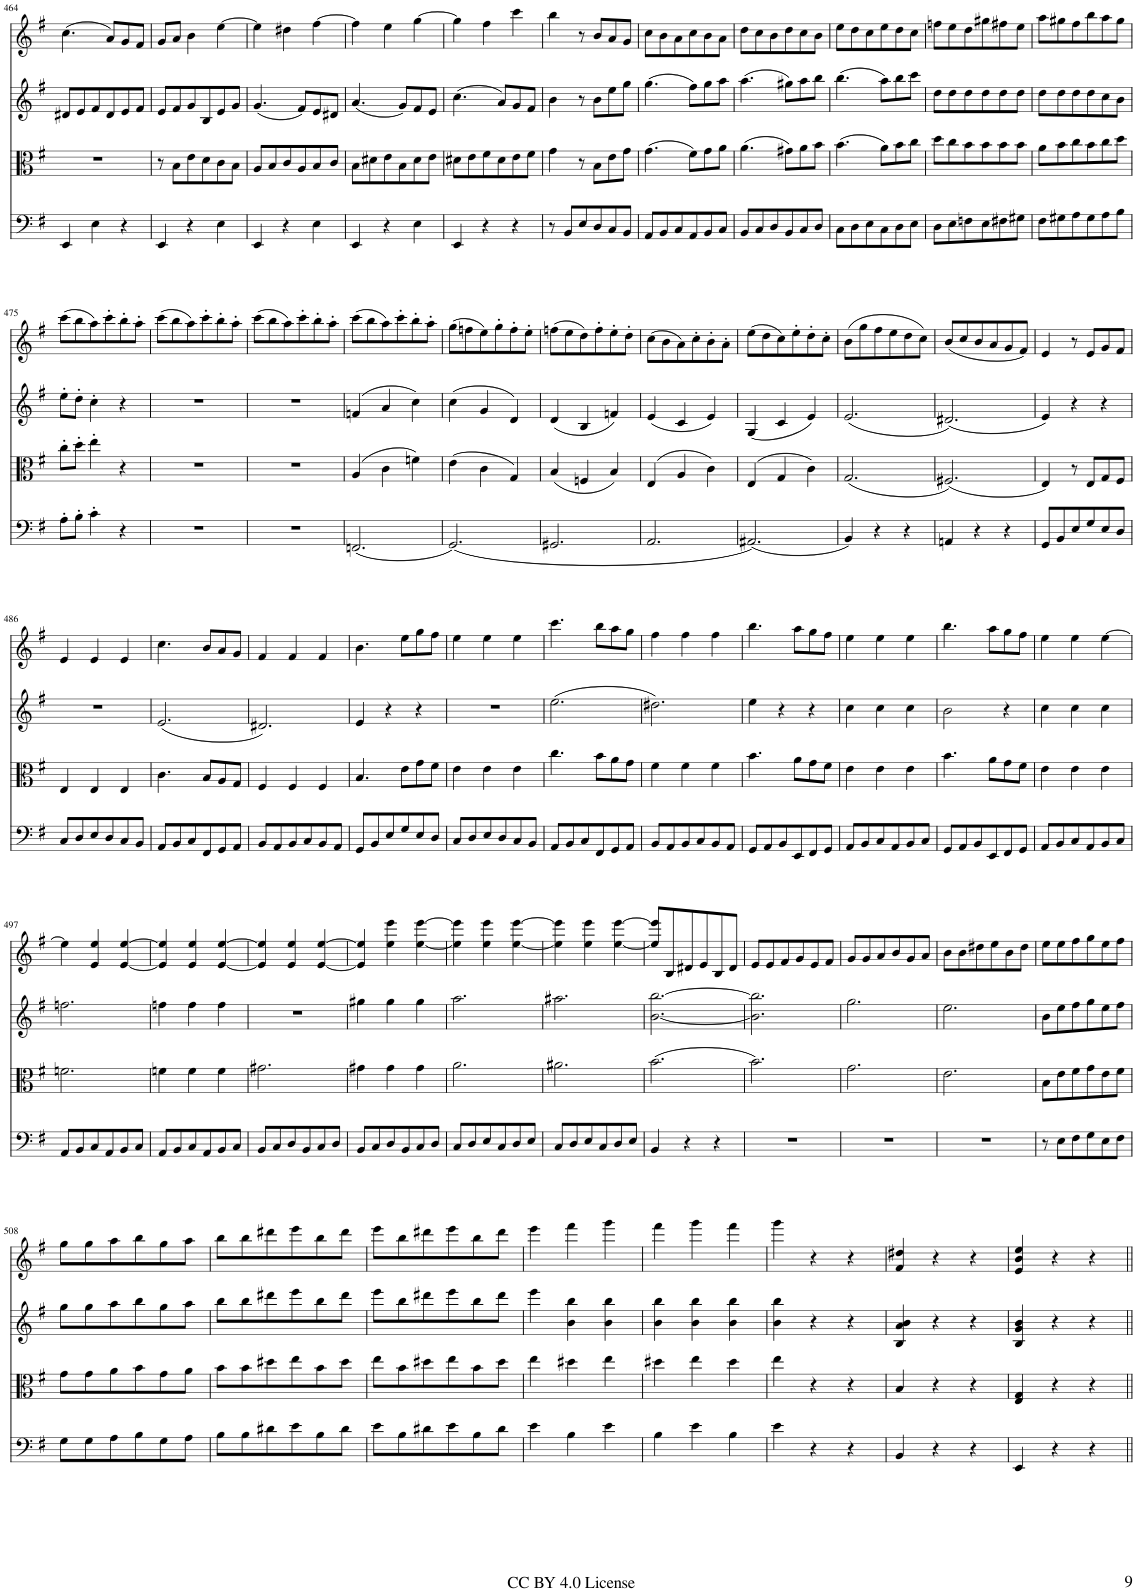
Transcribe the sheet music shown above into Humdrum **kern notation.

**kern	**kern	**kern	**kern
*part4	*part3	*part2	*part1
*staff4	*staff3	*staff2	*staff1
*I"Cello	*I"Viola	*I"Violin II	*I"Violin I
*	*I'Vla	*I'Vln	*I'Vln
!!LO:PB:g=z
*clefF4	*clefC3	*clefG2	*clefG2
*k[f#]	*k[f#]	*k[f#]	*k[f#]
*M3/4	*M3/4	*M3/4	*M3/4
=464	=464	=464	=464
4EE/	2.r	8d#X/L	(4.cc\
.	.	8e/	.
4E\	.	8f#/	.
.	.	8d#/	8a/L)
4r	.	8e/	8g/
.	.	8f#/J	8f#/J
=465	=465	=465	=465
4EE/	8r	8e/L	8g/L
.	8B\L	8f#/	8a/J
4r	8e\	8g/	4b\
.	8d\	8B/	.
4E\	8c\	8e/	[4ee\
.	8B\J	8g/J	.
=466	=466	=466	=466
4EE/	8A/L	(4.g/	4ee\]
.	8B/	.	.
4r	8c/	.	4dd#X\
.	8A/	8f#/L)	.
4E\	8B/	8e/	[4ff#\
.	8c/J	8d#X/J	.
=467	=467	=467	=467
4EE/	8B\L	(4.a/	4ff#\]
.	8d#X\	.	.
4r	8e\	.	4ee\
.	8B\	8g/L)	.
4E\	8d#\	8f#/	[4gg\
.	8e\J	8e/J	.
=468	=468	=468	=468
4EE/	8d#X\L	(4.cc\	4gg\]
.	8e\	.	.
4r	8f#\	.	4ff#\
.	8d#\	8a/L)	.
4r	8e\	8g/	4ccc\
.	8f#\J	8f#/J	.
=469	=469	=469	=469
8r	4g\	4b\	4bb\
8BB/L	.	.	.
8E/	8r	8r	8r
8D/	8B\L	8b\L	8b/L
8C/	8e\	8ee\	8a/
8BB/J	8g\J	8gg\J	8g/J
=470	=470	=470	=470
8AA/L	(4.g\	(4.gg\	8cc\L
8BB/	.	.	8b\
8C/	.	.	8a\
8AA/	8f#\L)	8ff#\L)	8cc\
8BB/	8g\	8gg\	8b\
8C/J	8a\J	8aa\J	8a\J
=471	=471	=471	=471
8BB/L	(4.a\	(4.aa\	8dd\L
8C/	.	.	8cc\
8D/	.	.	8b\
8BB/	8g#X\L)	8gg#X\L)	8dd\
8C/	8a\	8aa\	8cc\
8D/J	8b\J	8bb\J	8b\J
=472	=472	=472	=472
8C\L	(4.b\	(4.bb\	8ee\L
8D\	.	.	8dd\
8E\	.	.	8cc\
8C\	8a\L)	8aa\L)	8ee\
8D\	8b\	8bb\	8dd\
8E\J	8cc\J	8ccc\J	8cc\J
=473	=473	=473	=473
8D\L	8dd\L	8dd\L	8ffn\L
8E\	8cc\	8dd\	8ee\
8Fn\	8b\	8dd\	8dd\
8E\	8b\	8dd\	8gg#X\
8F#X\	8b\	8dd\	8ff#X\
8G#X\J	8b\J	8dd\J	8ee\J
=474	=474	=474	=474
8F#\L	8a\L	8dd\L	8aa\L
8G#X\	8b\	8dd\	8gg#X\
8A\	8cc\	8dd\	8ff#\
8G#\	8b\	8dd\	8bb\
8A\	8cc\	8cc\	8aa\
8B\J	8dd\J	8b\J	8gg#\J
!!LO:LB:g=z
=475	=475	=475	=475
8A'\L	8cc'\L	8ee'\L	(8ccc\L
8B'\J	8dd'\J	8dd'\J	8bb\
4c'\	4ee'\	4cc'\	8aa\)
.	.	.	8ccc'\
4r	4r	4r	8bb'\
.	.	.	8aa'\J
=476	=476	=476	=476
2.r	2.r	2.r	(8ccc\L
.	.	.	8bb\
.	.	.	8aa\)
.	.	.	8ccc'\
.	.	.	8bb'\
.	.	.	8aa'\J
=477	=477	=477	=477
2.r	2.r	2.r	(8ccc\L
.	.	.	8bb\
.	.	.	8aa\)
.	.	.	8ccc'\
.	.	.	8bb'\
.	.	.	8aa'\J
=478	=478	=478	=478
(2.FFn/	(4A/	(4fn/	(8ccc\L
.	.	.	8bb\
.	4c\	4a/	8aa\)
.	.	.	8ccc'\
.	4fn\)	4cc\)	8bb'\
.	.	.	8aa'\J
=479	=479	=479	=479
(2.GG/)	(4e\	(4cc\	(8gg\L
.	.	.	8ffn\
.	4c\	4g/	8ee\)
.	.	.	8gg'\
.	4G/)	4d/)	8ff'\
.	.	.	8ee'\J
=480	=480	=480	=480
2.GG#X/	(4B/	(4d/	(8ffn\L
.	.	.	8ee\
.	4Fn/	4B/	8dd\)
.	.	.	8ff'\
.	4B/)	4fn/)	8ee'\
.	.	.	8dd'\J
=481	=481	=481	=481
2.AA/	(4E/	(4e/	(8cc\L
.	.	.	8b\
.	4A/	4c/	8a\)
.	.	.	8cc'\
.	4c\)	4e/)	8b'\
.	.	.	8a'\J
=482	=482	=482	=482
(2.AA#X/)	(4E/	(4G/	(8ee\L
.	.	.	8dd\
.	4G/	4c/	8cc\)
.	.	.	8ee'\
.	4c\)	4e/)	8dd'\
.	.	.	8cc'\J
=483	=483	=483	=483
4BB/)	(2.G/	(2.e/	(8b\L
.	.	.	8gg\
4r	.	.	8ff#\
.	.	.	8ee\
4r	.	.	8dd\
.	.	.	8cc\J)
=484	=484	=484	=484
4AAn/	(2.F#X/)	(2.d#X/)	(8b/L
.	.	.	8cc/
4r	.	.	8b/
.	.	.	8a/
4r	.	.	8g/
.	.	.	8f#/J)
=485	=485	=485	=485
8GG/L	4E/)	4e/)	4e/
8BB/	.	.	.
8E/	8r	4r	8r
8G/	8E/L	.	8e/L
8E/	8G/	4r	8g/
8D/J	8F#/J	.	8f#/J
!!LO:LB:g=z
=486	=486	=486	=486
8C/L	4E/	2.r	4e/
8D/	.	.	.
8E/	4E/	.	4e/
8D/	.	.	.
8C/	4E/	.	4e/
8BB/J	.	.	.
=487	=487	=487	=487
8AA/L	4.c\	(2.e/	4.cc\
8BB/	.	.	.
8C/	.	.	.
8FF#/	8B/L	.	8b/L
8GG/	8A/	.	8a/
8AA/J	8G/J	.	8g/J
=488	=488	=488	=488
8BB/L	4F#/	2.d#X/)	4f#/
8AA/	.	.	.
8BB/	4F#/	.	4f#/
8C/	.	.	.
8BB/	4F#/	.	4f#/
8AA/J	.	.	.
=489	=489	=489	=489
8GG/L	4.B/	4e/	4.b\
8BB/	.	.	.
8E/	.	4r	.
8G/	8e\L	.	8ee\L
8E/	8g\	4r	8gg\
8D/J	8f#\J	.	8ff#\J
=490	=490	=490	=490
8C/L	4e\	2.r	4ee\
8D/	.	.	.
8E/	4e\	.	4ee\
8D/	.	.	.
8C/	4e\	.	4ee\
8BB/J	.	.	.
=491	=491	=491	=491
8AA/L	4.cc\	(2.ee\	4.ccc\
8BB/	.	.	.
8C/	.	.	.
8FF#/	8b\L	.	8bb\L
8GG/	8a\	.	8aa\
8AA/J	8g\J	.	8gg\J
=492	=492	=492	=492
8BB/L	4f#\	2.dd#X\)	4ff#\
8AA/	.	.	.
8BB/	4f#\	.	4ff#\
8C/	.	.	.
8BB/	4f#\	.	4ff#\
8AA/J	.	.	.
=493	=493	=493	=493
8GG/L	4.b\	4ee\	4.bb\
8AA/	.	.	.
8BB/	.	4r	.
8EE/	8a\L	.	8aa\L
8FF#/	8g\	4r	8gg\
8GG/J	8f#\J	.	8ff#\J
=494	=494	=494	=494
8AA/L	4e\	4cc\	4ee\
8BB/	.	.	.
8C/	4e\	4cc\	4ee\
8AA/	.	.	.
8BB/	4e\	4cc\	4ee\
8C/J	.	.	.
=495	=495	=495	=495
8GG/L	4.b\	2b\	4.bb\
8AA/	.	.	.
8BB/	.	.	.
8EE/	8a\L	.	8aa\L
8FF#/	8g\	4r	8gg\
8GG/J	8f#\J	.	8ff#\J
=496	=496	=496	=496
8AA/L	4e\	4cc\	4ee\
8BB/	.	.	.
8C/	4e\	4cc\	4ee\
8AA/	.	.	.
8BB/	4e\	4cc\	[4ee\
8C/J	.	.	.
!!LO:LB:g=z
=497	=497	=497	=497
8AA/L	2.fn\	2.ffn\	4ee\]
8BB/	.	.	.
8C/	.	.	4e/ 4ee/
8AA/	.	.	.
8BB/	.	.	[4e/ [4ee/
8C/J	.	.	.
=498	=498	=498	=498
8AA/L	4fn\	4ffn\	4e/] 4ee/]
8BB/	.	.	.
8C/	4f\	4ff\	4e/ 4ee/
8AA/	.	.	.
8BB/	4f\	4ff\	[4e/ [4ee/
8C/J	.	.	.
=499	=499	=499	=499
8BB/L	2.g#X\	2.r	4e/] 4ee/]
8C/	.	.	.
8D/	.	.	4e/ 4ee/
8BB/	.	.	.
8C/	.	.	[4e/ [4ee/
8D/J	.	.	.
=500	=500	=500	=500
8BB/L	4g#X\	4gg#X\	4e/] 4ee/]
8C/	.	.	.
8D/	4g#\	4gg#\	4ee\ 4eee\
8BB/	.	.	.
8C/	4g#\	4gg#\	[4ee\ [4eee\
8D/J	.	.	.
=501	=501	=501	=501
8C/L	2.a\	2.aa\	4ee\] 4eee\]
8D/	.	.	.
8E/	.	.	4ee\ 4eee\
8C/	.	.	.
8D/	.	.	[4ee\ [4eee\
8E/J	.	.	.
=502	=502	=502	=502
8C/L	2.a#X\	2.aa#X\	4ee\] 4eee\]
8D/	.	.	.
8E/	.	.	4ee\ 4eee\
8C/	.	.	.
8D/	.	.	[4ee\ [4eee\
8E/J	.	.	.
=503	=503	=503	=503
4BB/	(2.b\	[2.b\ [2.bb\	8ee/] 8eee/]L
.	.	.	8B/
4r	.	.	8d#X/
.	.	.	8e/
4r	.	.	8B/
.	.	.	8d#/J
=504	=504	=504	=504
2.r	2.b\)	2.b\] 2.bb\]	8e/L
.	.	.	8e/
.	.	.	8f#/
.	.	.	8g/
.	.	.	8e/
.	.	.	8f#/J
=505	=505	=505	=505
2.r	2.g\	2.gg\	8g/L
.	.	.	8g/
.	.	.	8a/
.	.	.	8b/
.	.	.	8g/
.	.	.	8a/J
=506	=506	=506	=506
2.r	2.e\	2.ee\	8b\L
.	.	.	8b\
.	.	.	8dd#X\
.	.	.	8ee\
.	.	.	8b\
.	.	.	8dd#\J
=507	=507	=507	=507
8r	8B\L	8b\L	8ee\L
8E\L	8e\	8ee\	8ee\
8F#\	8f#\	8ff#\	8ff#\
8G\	8g\	8gg\	8gg\
8E\	8e\	8ee\	8ee\
8F#\J	8f#\J	8ff#\J	8ff#\J
!!LO:LB:g=z
=508	=508	=508	=508
8G\L	8g\L	8gg\L	8gg\L
8G\	8g\	8gg\	8gg\
8A\	8a\	8aa\	8aa\
8B\	8b\	8bb\	8bb\
8G\	8g\	8gg\	8gg\
8A\J	8a\J	8aa\J	8aa\J
=509	=509	=509	=509
8B\L	8b\L	8bb\L	8bb\L
8B\	8b\	8bb\	8bb\
8d#X\	8dd#X\	8ddd#X\	8ddd#X\
8e\	8ee\	8eee\	8eee\
8B\	8b\	8bb\	8bb\
8d#\J	8dd#\J	8ddd#\J	8ddd#\J
=510	=510	=510	=510
8e\L	8ee\L	8eee\L	8eee\L
8B\	8b\	8bb\	8bb\
8d#X\	8dd#X\	8ddd#X\	8ddd#X\
8e\	8ee\	8eee\	8eee\
8B\	8b\	8bb\	8bb\
8d#\J	8dd#\J	8ddd#\J	8ddd#\J
=511	=511	=511	=511
4e\	4ee\	4eee\	4eee\
4B\	4dd#X\	4b\ 4bb\	4fff#\
4e\	4ee\	4b\ 4bb\	4ggg\
=512	=512	=512	=512
4B\	4dd#X\	4b\ 4bb\	4fff#\
4e\	4ee\	4b\ 4bb\	4ggg\
4B\	4dd#\	4b\ 4bb\	4fff#\
=513	=513	=513	=513
4e\	4ee\	4b\ 4bb\	4ggg\
4r	4r	4r	4r
4r	4r	4r	4r
=514	=514	=514	=514
4BB/	4B/	4B/ 4a/ 4b/	4f#/ 4dd#X/
4r	4r	4r	4r
4r	4r	4r	4r
=515	=515	=515	=515
4EE/	4E/ 4G/	4B/ 4g/ 4b/	4e/ 4b/ 4ee/
4r	4r	4r	4r
4r	4r	4r	4r
=||	=||	=||	=||
*-	*-	*-	*-
